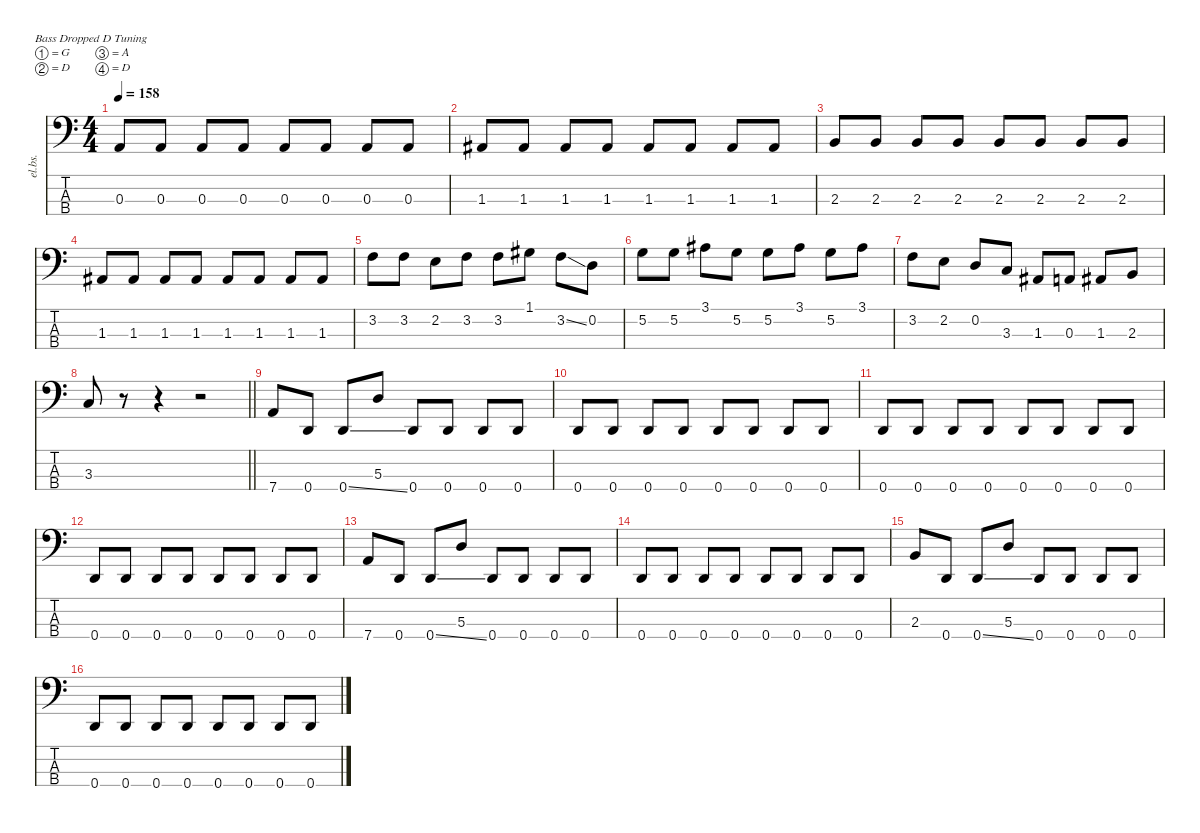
\defaultSystemsLayout 4
\hideDynamics
\bracketExtendMode nobrackets
\otherSystemsTrackNameOrientation horizontal
\track ("Ellefson" "el.bs.") {instrument electricbasspick}
\staff {score tabs}
\tuning (G2 D2 A1 D1)
\ts (4 4)
\tempo 158
\clef f4
\ks c
0.3.8{dy f beam Up} 0.3.8{beam Up} 0.3.8{beam Up} 0.3.8{beam Up} 0.3.8{beam Up} 0.3.8{beam Up} 0.3.8{beam Up} 0.3.8{beam Up} |
1.3{acc #}.8{beam Up} 1.3{acc #}.8{beam Up} 1.3{acc #}.8{beam Up} 1.3{acc #}.8{beam Up} 1.3{acc #}.8{beam Up} 1.3{acc #}.8{beam Up} 1.3{acc #}.8{beam Up} 1.3{acc #}.8{beam Up} |
2.3.8{beam Up} 2.3.8{beam Up} 2.3.8{beam Up} 2.3.8{beam Up} 2.3.8{beam Up} 2.3.8{beam Up} 2.3.8{beam Up} 2.3.8{beam Up} |
1.3{acc #}.8{beam Up} 1.3{acc #}.8{beam Up} 1.3{acc #}.8{beam Up} 1.3{acc #}.8{beam Up} 1.3{acc #}.8{beam Up} 1.3{acc #}.8{beam Up} 1.3{acc #}.8{beam Up} 1.3{acc #}.8{beam Up} |
3.2.8{beam Down} 3.2.8{beam Down} 2.2.8{beam Down} 3.2.8{beam Down} 3.2.8{beam Down} 1.1{acc #}.8{beam Down} 3.2{ss}.8{beam Down} 0.2.8{beam Down} |
5.2.8{beam Down} 5.2.8{beam Down} 3.1{acc #}.8{beam Down} 5.2.8{beam Down} 5.2.8{beam Down} 3.1{acc #}.8{beam Down} 5.2.8{beam Down} 3.1{acc #}.8{beam Down} |
3.2.8{beam Down} 2.2.8{beam Down} 0.2.8{beam Up} 3.3.8{beam Up} 1.3{acc #}.8{beam Up} 0.3.8{beam Up} 1.3{acc #}.8{beam Up} 2.3.8{beam Up} |
\barLineRight lightlight
3.3.8{beam Up} r.8{beam Up} r.4{beam Up} r.2{beam Up} |
7.4.8{beam Up} 0.4.8{beam Up} 0.4{ss}.8{beam Up} 5.3.8{beam Up} 0.4.8{beam Up} 0.4.8{beam Up} 0.4.8{beam Up} 0.4.8{beam Up} |
0.4.8{beam Up} 0.4.8{beam Up} 0.4.8{beam Up} 0.4.8{beam Up} 0.4.8{beam Up} 0.4.8{beam Up} 0.4.8{beam Up} 0.4.8{beam Up} |
0.4.8{beam Up} 0.4.8{beam Up} 0.4.8{beam Up} 0.4.8{beam Up} 0.4.8{beam Up} 0.4.8{beam Up} 0.4.8{beam Up} 0.4.8{beam Up} |
0.4.8{beam Up} 0.4.8{beam Up} 0.4.8{beam Up} 0.4.8{beam Up} 0.4.8{beam Up} 0.4.8{beam Up} 0.4.8{beam Up} 0.4.8{beam Up} |
7.4.8{beam Up} 0.4.8{beam Up} 0.4{ss}.8{beam Up} 5.3.8{beam Up} 0.4.8{beam Up} 0.4.8{beam Up} 0.4.8{beam Up} 0.4.8{beam Up} |
0.4.8{beam Up} 0.4.8{beam Up} 0.4.8{beam Up} 0.4.8{beam Up} 0.4.8{beam Up} 0.4.8{beam Up} 0.4.8{beam Up} 0.4.8{beam Up} |
2.3.8{beam Up} 0.4.8{beam Up} 0.4{ss}.8{beam Up} 5.3.8{beam Up} 0.4.8{beam Up} 0.4.8{beam Up} 0.4.8{beam Up} 0.4.8{beam Up} |
0.4.8{beam Up} 0.4.8{beam Up} 0.4.8{beam Up} 0.4.8{beam Up} 0.4.8{beam Up} 0.4.8{beam Up} 0.4.8{beam Up} 0.4.8{beam Up}
